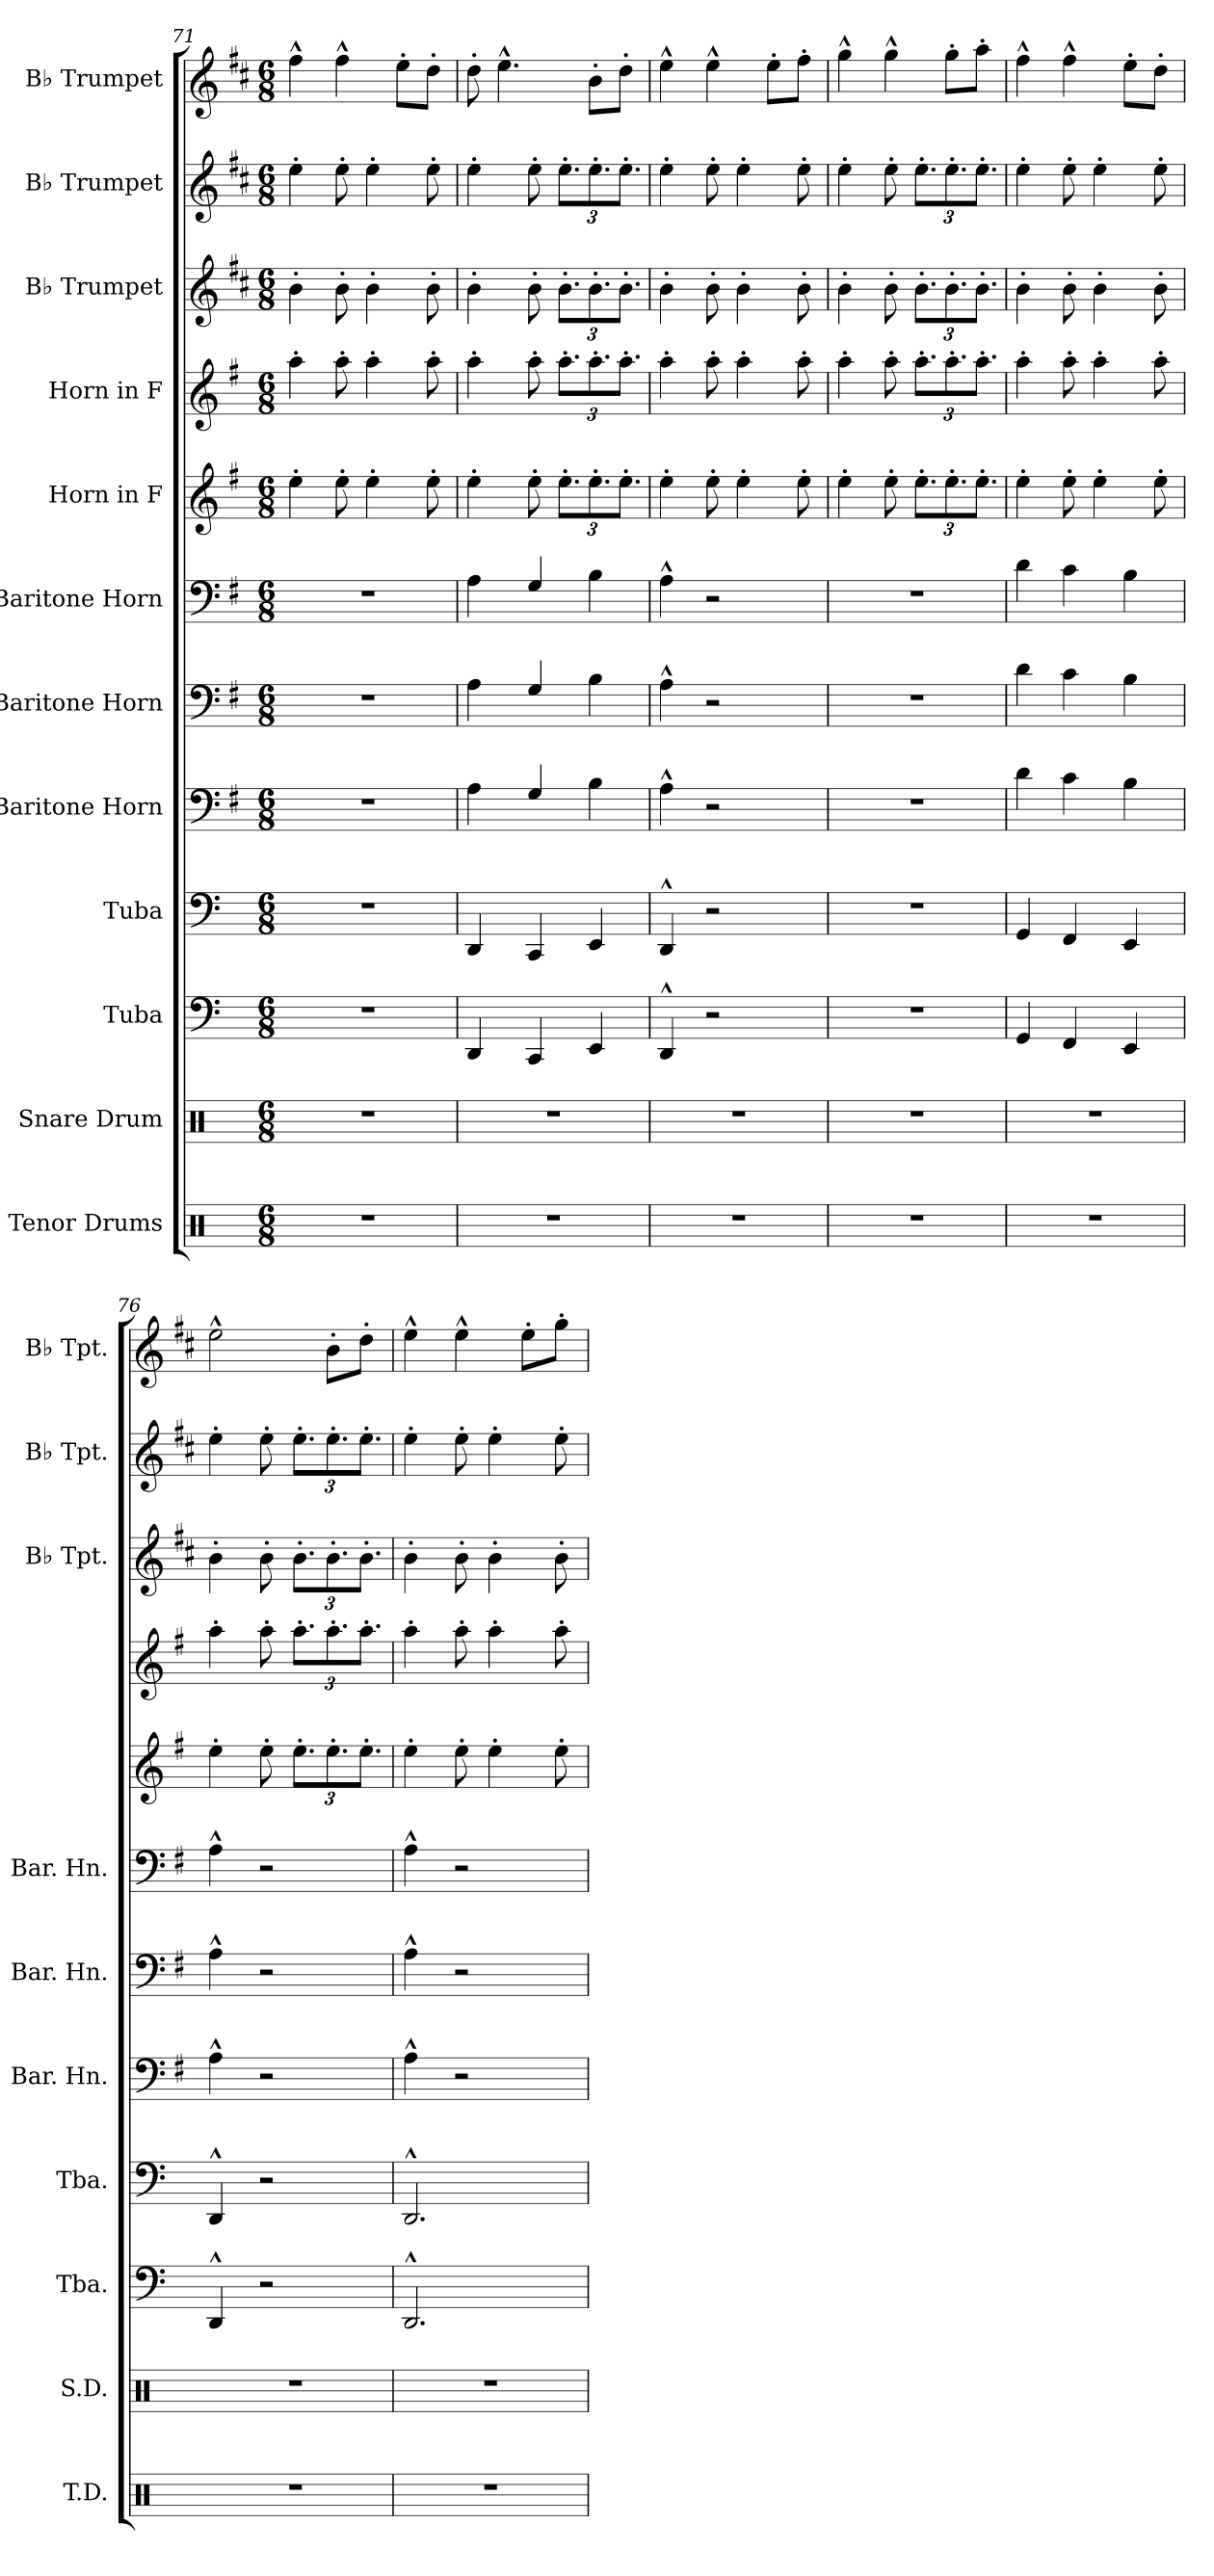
**kern	**kern	**kern	**kern	**kern	**kern	**kern	**kern	**kern	**kern	**kern	**kern
*part12	*part11	*part10	*part9	*part8	*part7	*part6	*part5	*part4	*part3	*part2	*part1
*staff12	*staff11	*staff10	*staff9	*staff8	*staff7	*staff6	*staff5	*staff4	*staff3	*staff2	*staff1
*I"Tenor Drums	*I"Snare Drum	*I"Tuba	*I"Tuba	*I"Baritone Horn	*I"Baritone Horn	*I"Baritone Horn	*I"Horn in F	*I"Horn in F	*I"B♭ Trumpet	*I"B♭ Trumpet	*I"B♭ Trumpet
*I'T.D.	*I'S.D.	*I'Tba.	*I'Tba.	*I'Bar. Hn.	*I'Bar. Hn.	*I'Bar. Hn.	*	*	*I'B♭ Tpt.	*I'B♭ Tpt.	*I'B♭ Tpt.
*clefX	*clefX	*clefF4	*clefF4	*clefF4	*clefF4	*clefF4	*clefG2	*clefG2	*clefG2	*clefG2	*clefG2
*	*	*	*	*ITrd4c7	*ITrd4c7	*ITrd4c7	*ITrd4c7	*ITrd4c7	*ITrd1c2	*ITrd1c2	*ITrd1c2
*k[]	*k[]	*k[]	*k[]	*k[]	*k[]	*k[]	*k[]	*k[]	*k[]	*k[]	*k[]
*M6/8	*M6/8	*M6/8	*M6/8	*M6/8	*M6/8	*M6/8	*M6/8	*M6/8	*M6/8	*M6/8	*M6/8
=71	=71	=71	=71	=71	=71	=71	=71	=71	=71	=71	=71
2.r	2.r	2.r	2.r	2.r	2.r	2.r	4a'\	4dd'\	4a'\	4dd'\	4ee^^\
.	.	.	.	.	.	.	8a'\	8dd'\	8a'\	8dd'\	4ee^^\
.	.	.	.	.	.	.	4a'\	4dd'\	4a'\	4dd'\	.
.	.	.	.	.	.	.	.	.	.	.	8dd'\L
.	.	.	.	.	.	.	8a'\	8dd'\	8a'\	8dd'\	8cc'\J
=72	=72	=72	=72	=72	=72	=72	=72	=72	=72	=72	=72
2.r	2.r	4DD/	4DD/	4D\	4D\	4D\	4a'\	4dd'\	4a'\	4dd'\	8cc'\
.	.	.	.	.	.	.	.	.	.	.	4.dd^^\
.	.	4CC/	4CC/	4C/	4C/	4C/	8a'\	8dd'\	8a'\	8dd'\	.
*	*	*	*	*	*	*	*Xbrackettup	*Xbrackettup	*Xbrackettup	*Xbrackettup	*
.	.	.	.	.	.	.	12.a'\L	12.dd'\L	12.a'\L	12.dd'\L	.
.	.	4EE/	4EE/	4E\	4E\	4E\	12.a'\	12.dd'\	12.a'\	12.dd'\	8a'\L
.	.	.	.	.	.	.	12.a'\J	12.dd'\J	12.a'\J	12.dd'\J	8cc'\J
=73	=73	=73	=73	=73	=73	=73	=73	=73	=73	=73	=73
2.r	2.r	4DD^^/	4DD^^/	4D^^\	4D^^\	4D^^\	4a'\	4dd'\	4a'\	4dd'\	4dd^^\
.	.	2r	2r	2r	2r	2r	8a'\	8dd'\	8a'\	8dd'\	4dd^^\
.	.	.	.	.	.	.	4a'\	4dd'\	4a'\	4dd'\	.
.	.	.	.	.	.	.	.	.	.	.	8dd'\L
.	.	.	.	.	.	.	8a'\	8dd'\	8a'\	8dd'\	8ee'\J
=74	=74	=74	=74	=74	=74	=74	=74	=74	=74	=74	=74
2.r	2.r	2.r	2.r	2.r	2.r	2.r	4a'\	4dd'\	4a'\	4dd'\	4ff^^\
.	.	.	.	.	.	.	8a'\	8dd'\	8a'\	8dd'\	4ff^^\
.	.	.	.	.	.	.	12.a'\L	12.dd'\L	12.a'\L	12.dd'\L	.
.	.	.	.	.	.	.	12.a'\	12.dd'\	12.a'\	12.dd'\	8ff'\L
.	.	.	.	.	.	.	12.a'\J	12.dd'\J	12.a'\J	12.dd'\J	8gg'\J
=75	=75	=75	=75	=75	=75	=75	=75	=75	=75	=75	=75
2.r	2.r	4GG/	4GG/	4G\	4G\	4G\	4a'\	4dd'\	4a'\	4dd'\	4ee^^\
.	.	4FF/	4FF/	4F\	4F\	4F\	8a'\	8dd'\	8a'\	8dd'\	4ee^^\
.	.	.	.	.	.	.	4a'\	4dd'\	4a'\	4dd'\	.
.	.	4EE/	4EE/	4E\	4E\	4E\	.	.	.	.	8dd'\L
.	.	.	.	.	.	.	8a'\	8dd'\	8a'\	8dd'\	8cc'\J
!!LO:PB:g=z
=76	=76	=76	=76	=76	=76	=76	=76	=76	=76	=76	=76
2.r	2.r	4DD^^/	4DD^^/	4D^^\	4D^^\	4D^^\	4a'\	4dd'\	4a'\	4dd'\	2dd^^\
.	.	2r	2r	2r	2r	2r	8a'\	8dd'\	8a'\	8dd'\	.
.	.	.	.	.	.	.	12.a'\L	12.dd'\L	12.a'\L	12.dd'\L	.
.	.	.	.	.	.	.	12.a'\	12.dd'\	12.a'\	12.dd'\	8a'\L
.	.	.	.	.	.	.	12.a'\J	12.dd'\J	12.a'\J	12.dd'\J	8cc'\J
=77	=77	=77	=77	=77	=77	=77	=77	=77	=77	=77	=77
2.r	2.r	2.DD^^/	2.DD^^/	4D^^\	4D^^\	4D^^\	4a'\	4dd'\	4a'\	4dd'\	4dd^^\
.	.	.	.	2r	2r	2r	8a'\	8dd'\	8a'\	8dd'\	4dd^^\
.	.	.	.	.	.	.	4a'\	4dd'\	4a'\	4dd'\	.
.	.	.	.	.	.	.	.	.	.	.	8dd'\L
.	.	.	.	.	.	.	8a'\	8dd'\	8a'\	8dd'\	8ff'\J
=	=	=	=	=	=	=	=	=	=	=	=
*-	*-	*-	*-	*-	*-	*-	*-	*-	*-	*-	*-
